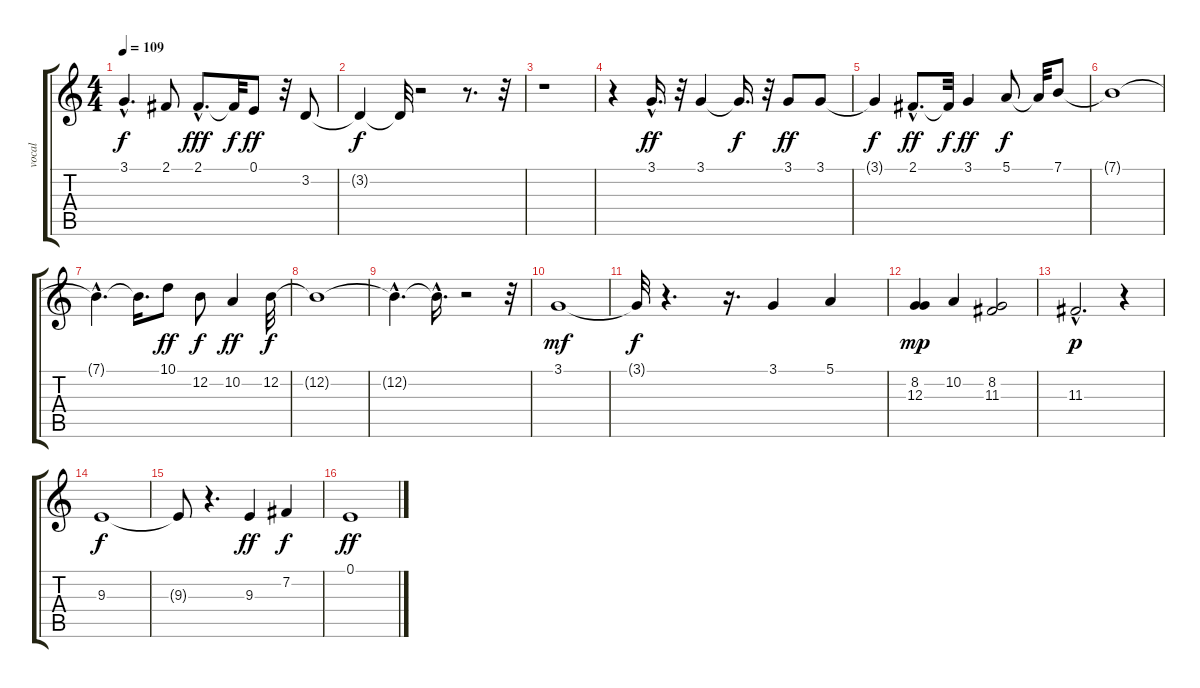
\track ("vocal" "vocal") {instrument flute}
\staff {score tabs}
\tuning (E4 B3 G3 D3 A2 E2) {hide}
\ts (4 4)
\tempo 109
\clef g2
\ks c
3.1{hac t}.4{d dy f} 2.1.8 2.1{hac}.8{d dy fff} 2.1{t}.32{dy f} 0.1.8{dy ff} r.32 3.2.8 |
3.2{t}.4{dy f} 3.2{t}.32 r.2 r.8{d} r.32 |
r.1 |
r.4 3.1{hac}.16{d dy ff} r.32 3.1.4 3.1{t}.16{d dy f} r.32 3.1.8{dy ff} 3.1.8 |
3.1{t}.4{dy f} 2.1{hac}.8{d dy ff} 2.1{t}.32{dy f} 3.1.4{dy ff} 5.1.8{dy f} 5.1{t}.32 7.1.8 |
7.1{t}.1 |
7.1{hac t}.4{d} 7.1{t}.16{d} 10.1.8{dy ff} 12.2.8{dy f} 10.2.4{dy ff} 12.2.32{dy f} |
12.2{t}.1 |
12.2{hac t}.4{d} 12.2{hac t}.16{d} r.2 r.32 |
3.1.1{dy mf} |
3.1{t}.32{dy f} r.4{d} r.16{d} 3.1.4 5.1.4 |
(8.2 12.3).4{dy mp} 10.2.4 (8.2 11.3).2 |
11.3{hac}.2{d dy p} r.4 |
9.3.1{dy f} |
9.3{t}.8 r.4{d} 9.3.4{dy ff} 7.2.4{dy f} |
0.1.1{dy ff}
